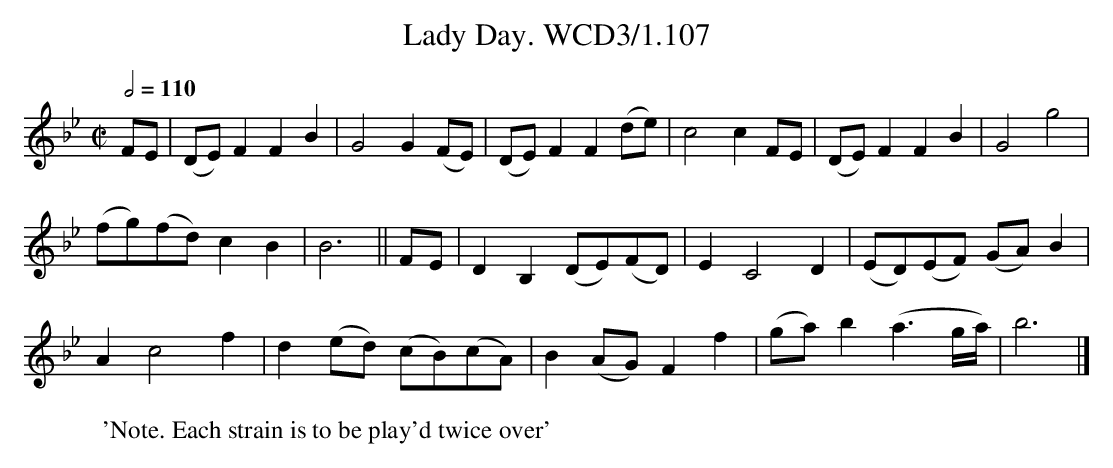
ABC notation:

X:1
T:Lady Day. WCD3/1.107
M:C|
L:1/8
Q:1/2=110
W:'Note. Each strain is to be play'd twice over'
K:Bb
FE|(DE)F2 F2B2|G4 G2(FE)|(DE)F2 F2 (de)|\
c4 c2FE|(DE)F2 F2B2|G4 g4|
(fg)(fd) c2B2|B6||FE|D2B,2 (DE)(FD)|E2C4D2|(ED)(EF) (GA)B2|
A2 c4 f2|d2(ed) (cB)(cA)|B2(AG) F2f2|(ga)b2 (a3g/a/)|b6|]
